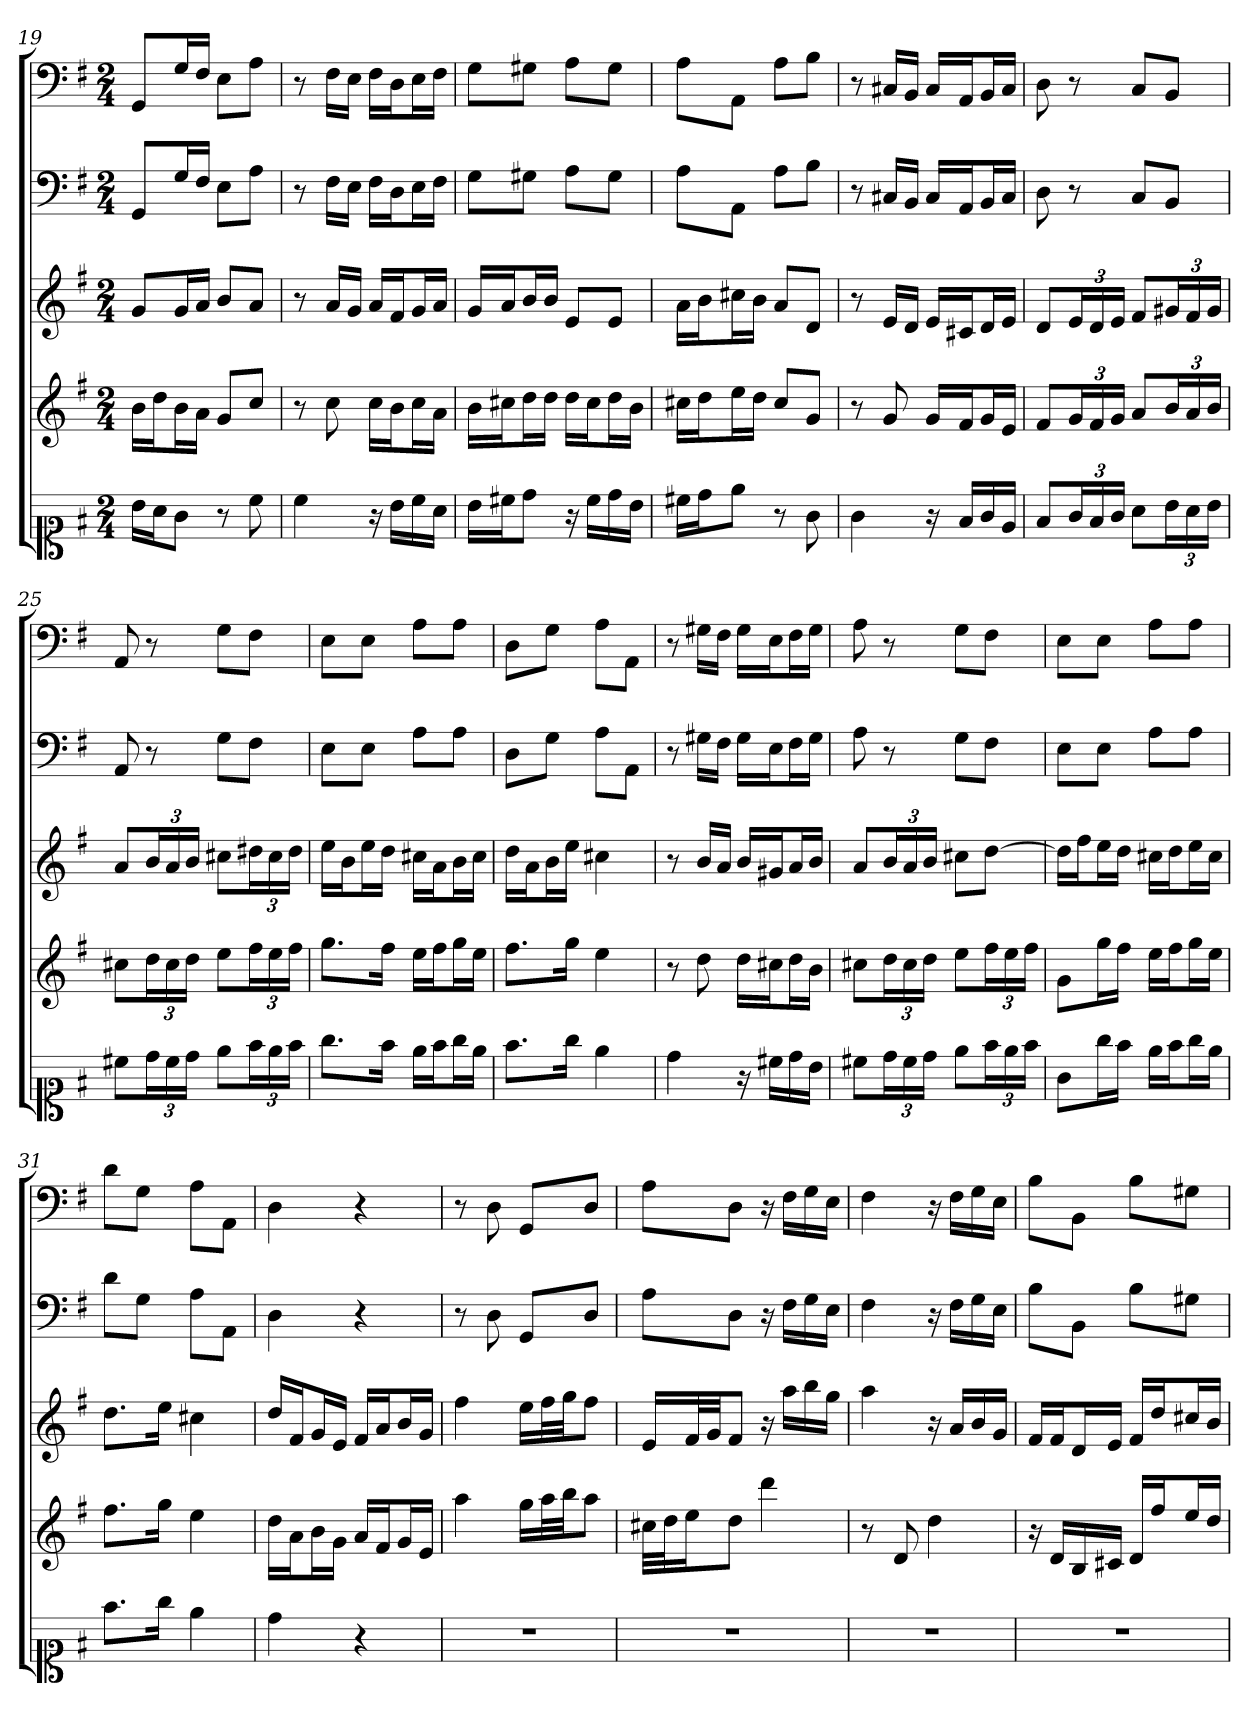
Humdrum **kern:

**kern	**kern	**kern	**kern	**kern
*part5	*part4	*part3	*part2	*part1
*staff5	*staff4	*staff3	*staff2	*staff1
*clefC1	*	*	*	*
*k[f#]	*k[f#]	*k[f#]	*k[f#]	*k[f#]
*G:	*G:	*G:	*G:	*G:
*M2/4	*M2/4	*M2/4	*M2/4	*M2/4
=19	=19	=19	=19	=19
16b\LL	16bLL	8gL	8GGL	8GGL
16a\J	16ddJ	.	.	.
8g\J	16bL	16gL	16GL	16GL
.	16aJJ	16aJJ	16F#JJ	16F#JJ
8r	8gL	8bL	8EL	8EL
8cc	8ccJ	8aJ	8AJ	8AJ
=20	=20	=20	=20	=20
4cc	8r	8r	8r	8r
.	8cc	16aLL	16F#LL	16F#LL
.	.	16gJJ	16EJJ	16EJJ
16r	16ccLL	16aLL	16F#LL	16F#LL
16b\LL	16bJ	16f#J	16DJ	16DJ
16cc\	16ccL	16gL	16EL	16EL
16a\JJ	16aJJ	16aJJ	16F#JJ	16F#JJ
=21	=21	=21	=21	=21
16b\LL	16bLL	16gLL	8GL	8GL
16cc#X\J	16cc#XJ	16aJ	.	.
8dd\J	16ddL	16bL	8G#XJ	8G#XJ
.	16ddJJ	16bJJ	.	.
16r	16ddLL	8eL	8AL	8AL
16cc#\LL	16cc#J	.	.	.
16dd\	16ddL	8eJ	8G#J	8G#J
16b\JJ	16bJJ	.	.	.
=22	=22	=22	=22	=22
16cc#X\LL	16cc#XLL	16aLL	8AL	8AL
16dd\J	16ddJ	16bJ	.	.
8ee\J	16eeL	16cc#XL	8AAJ	8AAJ
.	16ddJJ	16bJJ	.	.
8r	8cc#L	8aL	8AL	8AL
8g	8gJ	8dJ	8BJ	8BJ
=23	=23	=23	=23	=23
4g	8r	8r	8r	8r
.	8g	16eLL	16C#XLL	16C#XLL
.	.	16dJJ	16BBJJ	16BBJJ
16r	16gLL	16eLL	16C#LL	16C#LL
16f#/LL	16f#J	16c#XJ	16AAJ	16AAJ
16g/	16gL	16dL	16BBL	16BBL
16e/JJ	16eJJ	16eJJ	16C#JJ	16C#JJ
=24	=24	=24	=24	=24
8f#/L	8f#L	8dL	8D	8D
24g/L	24gL	24eL	8r	8r
24f#/	24f#	24d	.	.
24g/JJ	24gJJ	24eJJ	.	.
8a\L	8aL	8f#L	8CL	8CL
24b\L	24bL	24g#XL	8BBJ	8BBJ
24a\	24a	24f#	.	.
24b\JJ	24bJJ	24g#JJ	.	.
=25	=25	=25	=25	=25
8cc#X\L	8cc#XL	8aL	8AA	8AA
24dd\L	24ddL	24bL	8r	8r
24cc#\	24cc#	24a	.	.
24dd\JJ	24ddJJ	24bJJ	.	.
8ee\L	8eeL	8cc#XL	8GL	8GL
24ff#\L	24ff#L	24dd#XL	8F#J	8F#J
24ee\	24ee	24cc#	.	.
24ff#\JJ	24ff#JJ	24dd#JJ	.	.
=26	=26	=26	=26	=26
8.gg\L	8.ggL	16eeLL	8EL	8EL
.	.	16bJ	.	.
.	.	16eeL	8EJ	8EJ
16ff#\Jk	16ff#Jk	16ddJJ	.	.
16ee\LL	16eeLL	16cc#XLL	8AL	8AL
16ff#\J	16ff#J	16aJ	.	.
16gg\L	16ggL	16bL	8AJ	8AJ
16ee\JJ	16eeJJ	16cc#JJ	.	.
=27	=27	=27	=27	=27
8.ff#\L	8.ff#L	16ddLL	8DL	8DL
.	.	16aJ	.	.
.	.	16bL	8GJ	8GJ
16gg\Jk	16ggJk	16eeJJ	.	.
4ee	4ee	4cc#X	8AL	8AL
.	.	.	8AAJ	8AAJ
=28	=28	=28	=28	=28
4dd	8r	8r	8r	8r
.	8dd	16bLL	16G#XLL	16G#XLL
.	.	16aJJ	16F#JJ	16F#JJ
16r	16ddLL	16bLL	16G#LL	16G#LL
16cc#X\LL	16cc#XJ	16g#XJ	16EJ	16EJ
16dd\	16ddL	16aL	16F#L	16F#L
16b\JJ	16bJJ	16bJJ	16G#JJ	16G#JJ
=29	=29	=29	=29	=29
8cc#X\L	8cc#XL	8aL	8A	8A
24dd\L	24ddL	24bL	8r	8r
24cc#\	24cc#	24a	.	.
24dd\JJ	24ddJJ	24bJJ	.	.
8ee\L	8eeL	8cc#XL	8GL	8GL
24ff#\L	24ff#L	[8ddJ	8F#J	8F#J
24ee\	24ee	.	.	.
24ff#\JJ	24ff#JJ	.	.	.
=30	=30	=30	=30	=30
8g\L	8gL	16ddLL]	8EL	8EL
.	.	16ff#J	.	.
16gg\L	16ggL	16eeL	8EJ	8EJ
16ff#\JJ	16ff#JJ	16ddJJ	.	.
16ee\LL	16eeLL	16cc#XLL	8AL	8AL
16ff#\J	16ff#J	16ddJ	.	.
16gg\L	16ggL	16eeL	8AJ	8AJ
16ee\JJ	16eeJJ	16cc#JJ	.	.
=31	=31	=31	=31	=31
8.ff#\L	8.ff#L	8.ddL	8dL	8dL
.	.	.	8GJ	8GJ
16gg\Jk	16ggJk	16eeJk	.	.
4ee	4ee	4cc#X	8AL	8AL
.	.	.	8AAJ	8AAJ
=32	=32	=32	=32	=32
4dd	16ddLL	16ddLL	4D	4D
.	16aJ	16f#J	.	.
.	16bL	16gL	.	.
.	16gJJ	16eJJ	.	.
4r	16aLL	16f#LL	4r	4r
.	16f#J	16aJ	.	.
.	16gL	16bL	.	.
.	16eJJ	16gJJ	.	.
=33	=33	=33	=33	=33
2r	4aa	4ff#	8r	8r
.	.	.	8D	8D
.	16ggLL	16eeLL	8GGL	8GGL
.	32aaL	32ff#L	.	.
.	32bbJJ	32ggJJ	.	.
.	8aaJ	8ff#J	8DJ	8DJ
=34	=34	=34	=34	=34
2r	32cc#XLLL	16eLL	8AL	8AL
.	32ddJ	.	.	.
.	16eeJ	32f#L	.	.
.	.	32gJJ	.	.
.	8ddJ	8f#J	8DJ	8DJ
.	4ddd	16r	16r	16r
.	.	16aaLL	16F#LL	16F#LL
.	.	16bb	16G	16G
.	.	16ggJJ	16EJJ	16EJJ
=35	=35	=35	=35	=35
2r	8r	4aa	4F#	4F#
.	8d	.	.	.
.	4dd	16r	16r	16r
.	.	16aLL	16F#LL	16F#LL
.	.	16b	16G	16G
.	.	16gJJ	16EJJ	16EJJ
=36	=36	=36	=36	=36
2r	16r	16f#LL	8BL	8BL
.	16dLL	16f#J	.	.
.	16B	16dL	8BBJ	8BBJ
.	16c#XJJ	16eJJ	.	.
.	16dLL	16f#LL	8BL	8BL
.	16ff#J	16ddJ	.	.
.	16eeL	16cc#XL	8G#XJ	8G#XJ
.	16ddJJ	16bJJ	.	.
=	=	=	=	=
*-	*-	*-	*-	*-
